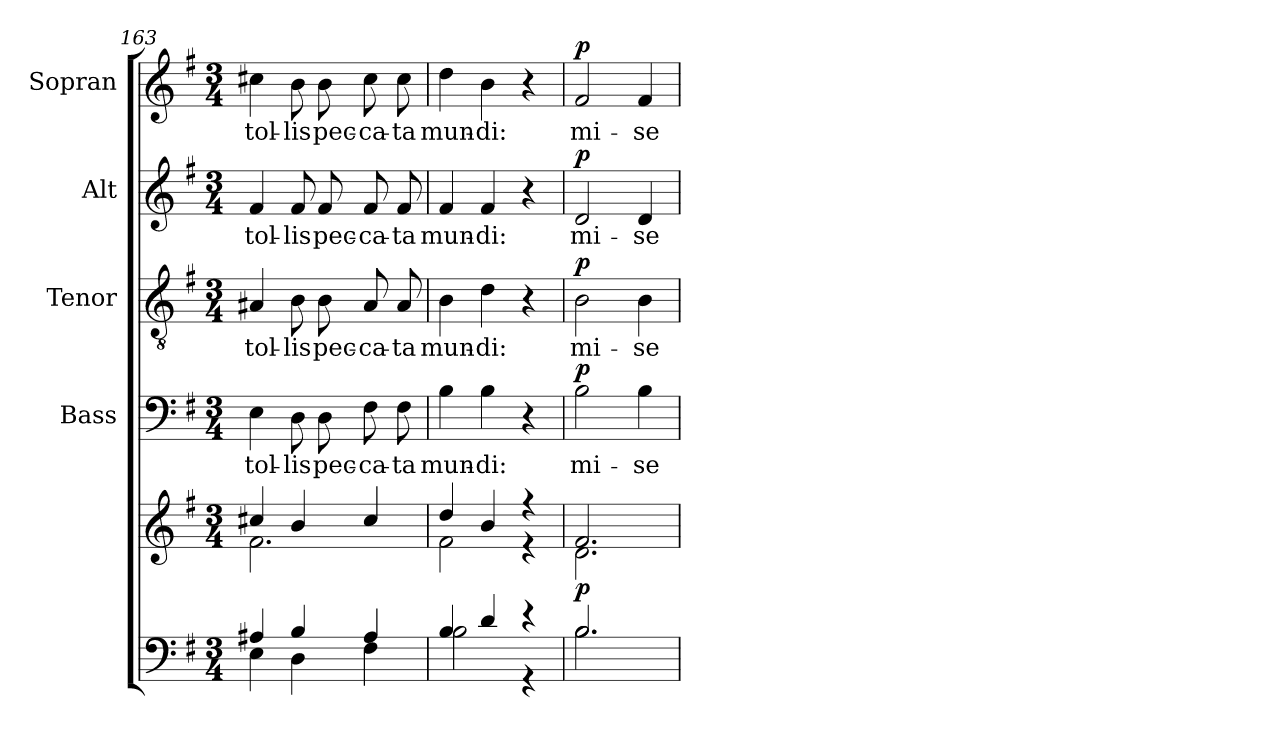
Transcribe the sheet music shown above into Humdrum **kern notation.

**kern	**kern	**dynam	**kern	**text	**dynam	**kern	**text	**dynam	**kern	**text	**dynam	**kern	**text	**dynam
*part5	*part5	*part5	*part4	*part4	*part4	*part3	*part3	*part3	*part2	*part2	*part2	*part1	*part1	*part1
*staff6	*staff5	*staff5/6	*staff4	*staff4	*staff4	*staff3	*staff3	*staff3	*staff2	*staff2	*staff2	*staff1	*staff1	*staff1
*	*	*	*I"Bass	*	*	*I"Tenor	*	*	*I"Alt	*	*	*I"Sopran	*	*
*	*	*	*I'B.	*	*	*I'T.	*	*	*I'A.	*	*	*I'S.	*	*
*clefF4	*clefG2	*	*clefF4	*	*	*clefGv2	*	*	*clefG2	*	*	*clefG2	*	*
*k[f#]	*k[f#]	*	*k[f#]	*	*	*k[f#]	*	*	*k[f#]	*	*	*k[f#]	*	*
*G:	*G:	*	*G:	*	*	*G:	*	*	*G:	*	*	*G:	*	*
*M3/4	*M3/4	*	*M3/4	*	*	*M3/4	*	*	*M3/4	*	*	*M3/4	*	*
=163	=163	=163	=163	=163	=163	=163	=163	=163	=163	=163	=163	=163	=163	=163
*^	*^	*	*	*	*	*	*	*	*	*	*	*	*	*
!	!	!	!	!	!	!LO:LY:b	!	!	!LO:LY:b	!	!	!LO:LY:b	!	!	!LO:LY:b	!
4A#X/	4E\	4cc#X/	2.f#\	.	4E\	tol-	.	4A#X/	tol-	.	4f#/	tol-	.	4cc#X\	tol-	.
!	!	!	!	!	!	!LO:LY:b	!	!	!LO:LY:b	!	!	!LO:LY:b	!	!	!LO:LY:b	!
4B/	4D\	4b/	.	.	8D\	-lis	.	8B\	-lis	.	8f#/	-lis	.	8b\	-lis	.
!	!	!	!	!	!	!LO:LY:b	!	!	!LO:LY:b	!	!	!LO:LY:b	!	!	!LO:LY:b	!
.	.	.	.	.	8D\	pec-	.	8B\	pec-	.	8f#/	pec-	.	8b\	pec-	.
!	!	!	!	!	!	!LO:LY:b	!	!	!LO:LY:b	!	!	!LO:LY:b	!	!	!LO:LY:b	!
4A#/	4F#\	4cc#/	.	.	8F#\	-ca-	.	8A#/	-ca-	.	8f#/	-ca-	.	8cc#\	-ca-	.
!	!	!	!	!	!	!LO:LY:b	!	!	!LO:LY:b	!	!	!LO:LY:b	!	!	!LO:LY:b	!
.	.	.	.	.	8F#\	-ta	.	8A#/	-ta	.	8f#/	-ta	.	8cc#\	-ta	.
=164	=164	=164	=164	=164	=164	=164	=164	=164	=164	=164	=164	=164	=164	=164	=164	=164
!	!	!	!	!	!	!LO:LY:b	!	!	!LO:LY:b	!	!	!LO:LY:b	!	!	!LO:LY:b	!
4B/	2B\	4dd/	2f#\	.	4B\	mun-	.	4B\	mun-	.	4f#/	mun-	.	4dd\	mun-	.
!	!	!	!	!	!	!LO:LY:b	!	!	!LO:LY:b	!	!	!LO:LY:b	!	!	!LO:LY:b	!
4d/	.	4b/	.	.	4B\	-di:	.	4d\	-di:	.	4f#/	-di:	.	4b\	-di:	.
4r	4r	4r	4r	.	4r	.	.	4r	.	.	4r	.	.	4r	.	.
!!LO:LB:g=z
=165	=165	=165	=165	=165	=165	=165	=165	=165	=165	=165	=165	=165	=165	=165	=165	=165
!	!	!	!	!LO:DY:b	!	!LO:LY:b	!LO:DY:a	!	!LO:LY:b	!LO:DY:a	!	!LO:LY:b	!LO:DY:a	!	!LO:LY:b	!LO:DY:a
2.B/	2.B\	2.f#/	2.d\	p	2B\	mi-	p	2B\	mi-	p	2d/	mi-	p	2f#/	mi-	p
!	!	!	!	!	!	!LO:LY:b	!	!	!LO:LY:b	!	!	!LO:LY:b	!	!	!LO:LY:b	!
.	.	.	.	.	4B\	-se-	.	4B\	-se-	.	4d/	-se-	.	4f#/	-se-	.
*v	*v	*	*	*	*	*	*	*	*	*	*	*	*	*	*	*
*	*v	*v	*	*	*	*	*	*	*	*	*	*	*	*	*
=	=	=	=	=	=	=	=	=	=	=	=	=	=	=
*-	*-	*-	*-	*-	*-	*-	*-	*-	*-	*-	*-	*-	*-	*-
